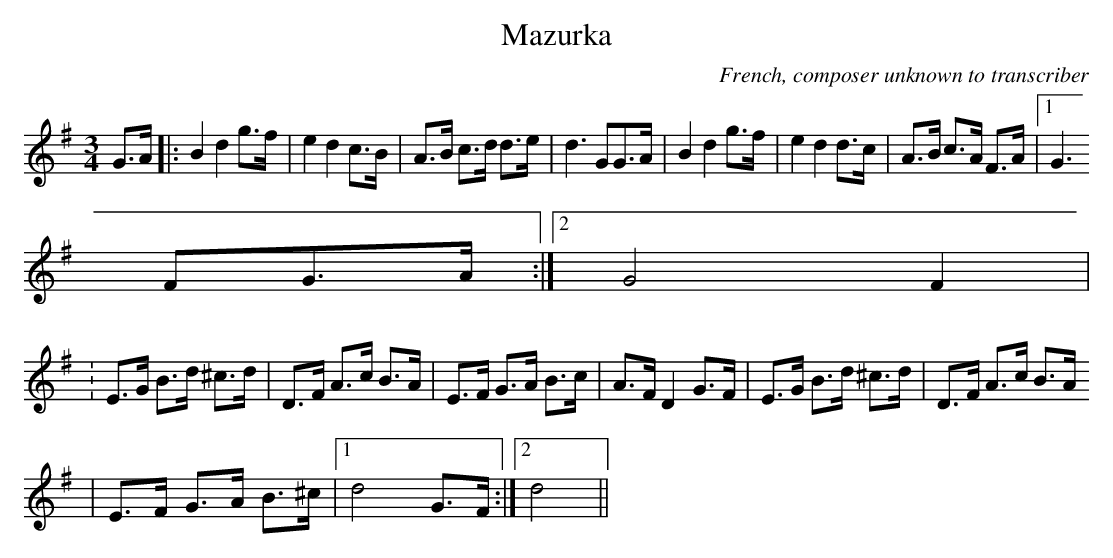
X:1
T:Mazurka
M:3/4
L:1/8
O:French, composer unknown to transcriber
K:G
G>A|:B2d2g>f|e2d2c>B|A>B c>d d>e|d3 GG>A|B2d2g>f|e2d2d>c|A>B c>A F>A|1G3
FG>A:|2G4F2|
:E>G B>d ^c>d|D>F A>c B>A|E>F G>A B>c|A>F D2G>F|E>G B>d ^c>d|D>F A>c B>A
|E>F G>A B>^c|1d4G>F:|2d4||
